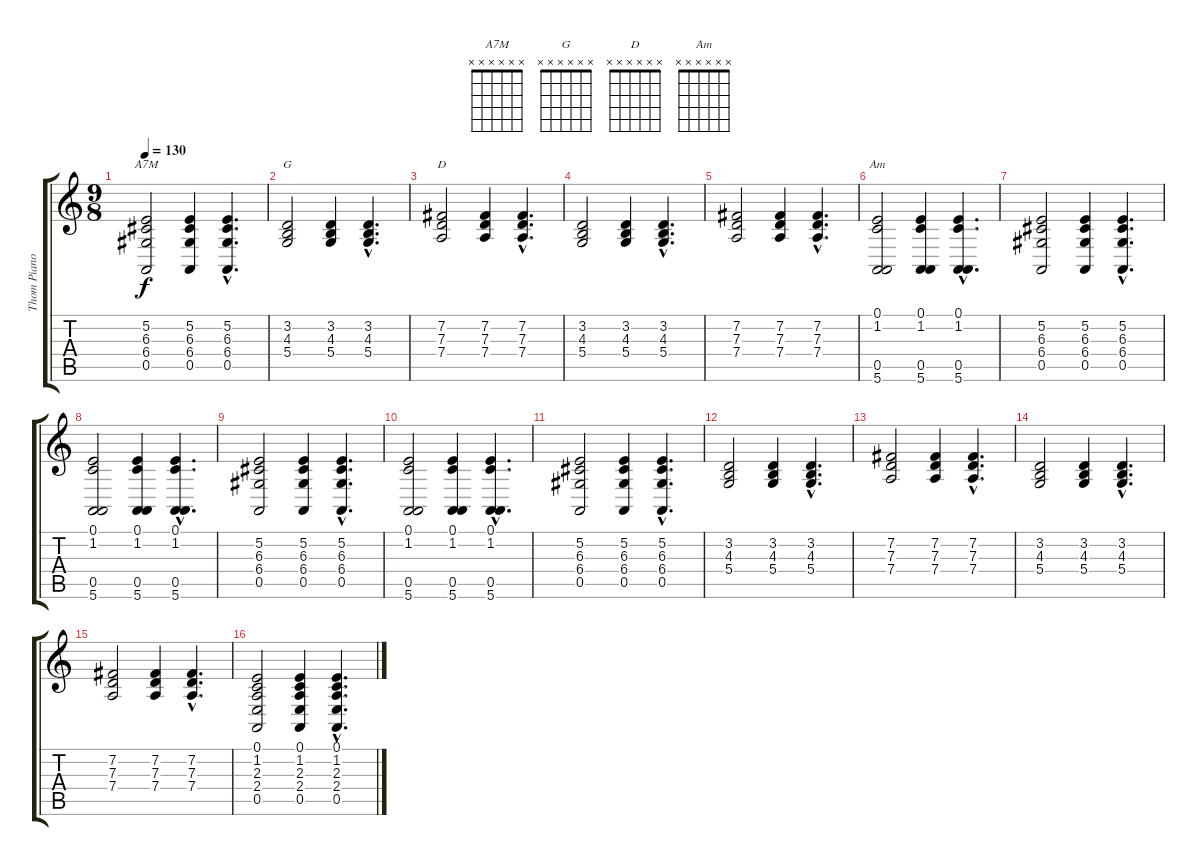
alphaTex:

\track ("Thom Piano(morning bell)" "Thom Piano") {instrument electricpiano1}
\staff {score tabs}
\tuning (E4 B3 G3 D3 A2 E2) {hide}
\chord ("A7M" x x x x x x) {firstfret 0}
\chord ("G" x x x x x x) {firstfret 0}
\chord ("D" x x x x x x) {firstfret 0}
\chord ("Am" x x x x x x) {firstfret 0}
\ts (9 8)
\tempo 130
\clef g2
\ks c
(5.2 6.3 6.4 0.5).2{ch "A7M" dy f} (5.2 6.3 6.4 0.5).4 (5.2{hac} 6.3{hac} 6.4{hac} 0.5{hac}).4{d} |
(3.2 4.3 5.4).2{ch "G"} (3.2 4.3 5.4).4 (3.2{hac} 4.3{hac} 5.4{hac}).4{d} |
(7.2 7.3 7.4).2{ch "D"} (7.2 7.3 7.4).4 (7.2{hac} 7.3{hac} 7.4{hac}).4{d} |
(3.2 4.3 5.4).2 (3.2 4.3 5.4).4 (3.2{hac} 4.3{hac} 5.4{hac}).4{d} |
(7.2 7.3 7.4).2 (7.2 7.3 7.4).4 (7.2{hac} 7.3{hac} 7.4{hac}).4{d} |
(0.1 1.2 0.5 5.6).2{ch "Am"} (0.1 1.2 0.5 5.6).4 (0.1{hac} 1.2{hac} 0.5{hac} 5.6{hac}).4{d} |
(5.2 6.3 6.4 0.5).2 (5.2 6.3 6.4 0.5).4 (5.2{hac} 6.3{hac} 6.4{hac} 0.5{hac}).4{d} |
(0.1 1.2 0.5 5.6).2 (0.1 1.2 0.5 5.6).4 (0.1{hac} 1.2{hac} 0.5{hac} 5.6{hac}).4{d} |
(5.2 6.3 6.4 0.5).2 (5.2 6.3 6.4 0.5).4 (5.2{hac} 6.3{hac} 6.4{hac} 0.5{hac}).4{d} |
(0.1 1.2 0.5 5.6).2 (0.1 1.2 0.5 5.6).4 (0.1{hac} 1.2{hac} 0.5{hac} 5.6{hac}).4{d} |
(5.2 6.3 6.4 0.5).2 (5.2 6.3 6.4 0.5).4 (5.2{hac} 6.3{hac} 6.4{hac} 0.5{hac}).4{d} |
(3.2 4.3 5.4).2 (3.2 4.3 5.4).4 (3.2{hac} 4.3{hac} 5.4{hac}).4{d} |
(7.2 7.3 7.4).2 (7.2 7.3 7.4).4 (7.2{hac} 7.3{hac} 7.4{hac}).4{d} |
(3.2 4.3 5.4).2 (3.2 4.3 5.4).4 (3.2{hac} 4.3{hac} 5.4{hac}).4{d} |
(7.2 7.3 7.4).2 (7.2 7.3 7.4).4 (7.2{hac} 7.3{hac} 7.4{hac}).4{d} |
(0.1 1.2 2.3 2.4 0.5).2 (0.1 1.2 2.3 2.4 0.5).4 (0.1{ss hac} 1.2{ss hac} 2.3{ss hac} 2.4{ss hac} 0.5{ss hac}).4{d}
